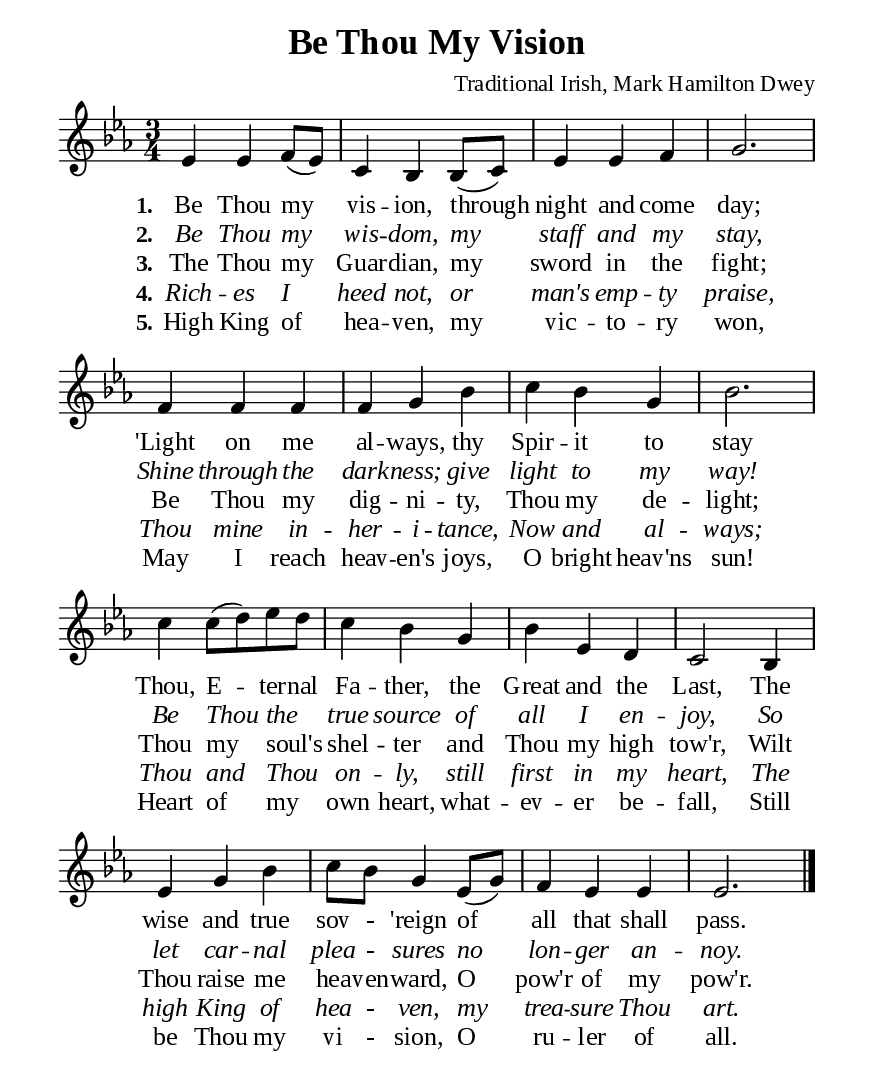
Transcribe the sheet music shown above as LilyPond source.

%%%%%%%%%%%%%%%%%%%%%%%%%%%%%
% CONTENTS OF THIS DOCUMENT
% 1. Common settings
% 2. Verse music
% 3. Verse lyrics
% 4. Layout
%%%%%%%%%%%%%%%%%%%%%%%%%%%%%

%%%%%%%%%%%%%%%%%%%%%%%%%%%%%
% 1. Common settings
%%%%%%%%%%%%%%%%%%%%%%%%%%%%%
\version "2.18.2"

\header {
  title = "Be Thou My Vision"
  composer = "Traditional Irish, Mark Hamilton Dwey"
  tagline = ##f
}

global= {
  \key ees \major
  \time 3/4
  \override Score.BarNumber.break-visibility = ##(#f #f #f)
}

\paper {
  #(set-paper-size "a5")
  top-margin = 3.2\mm
  bottom-marign = 10\mm
  left-margin = 10\mm
  right-margin = 10\mm
  indent = #0
  #(define fonts
	 (make-pango-font-tree "Liberation Serif"
	 		       "Liberation Serif"
			       "Liberation Serif"
			       (/ 20 20)))
  system-system-spacing = #'((basic-distance . 3) (padding . 3))
}

printItalic = \with {
  \override LyricText.font-shape = #'italic
}

%%%%%%%%%%%%%%%%%%%%%%%%%%%%%
% 2. Verse music
%%%%%%%%%%%%%%%%%%%%%%%%%%%%%
musicVerseSoprano = \relative c' {
  %{	01	%} ees4 ees f8 (ees) |
  %{	02	%} c4 bes bes8 (c) |
  %{	03	%} ees4 ees f |
  %{	04	%} g2. |
  %{	05	%} f4 f f |
  %{	06	%} f g bes |
  %{	07	%} c bes g |
  %{	08	%} bes2. |
  %{	09	%} c4 c8 (d) ees d |
  %{	10	%} c4 bes g |
  %{	11	%} bes ees, d |
  %{	12	%} c2 bes4 |
  %{	13	%} ees g bes |
  %{	14	%} c8 bes g4 ees8 (g) |
  %{	15	%} f4 ees ees |
  %{	16	%} ees2. \bar "|."
}

%%%%%%%%%%%%%%%%%%%%%%%%%%%%%
% 3. Verse lyrics
%%%%%%%%%%%%%%%%%%%%%%%%%%%%%
verseOne = \lyricmode {
  \set stanza = #"1."
  Be Thou my vis -- ion, through night and come day;
  'Light on me al -- ways, thy Spir -- it to stay
  Thou, E -- ter -- nal Fa -- ther, the Great and the Last,
  The wise and true sov - 'reign of all that shall pass.
}

verseTwo = \lyricmode {
  \set stanza = #"2."
  Be Thou my wis -- dom, my staff and my stay,
  Shine through the dark -- ness; give light to my way!
  Be Thou the _ true source of all I en -- joy,
  So let car -- nal plea - sures no lon -- ger an -- noy.
}

verseThree = \lyricmode {
  \set stanza = #"3."
  The Thou my Guar -- dian, my sword in the fight;
  Be Thou my dig -- ni -- ty, Thou my de -- light;
  Thou my soul's _ shel -- ter and Thou my high tow'r,
  Wilt Thou raise me hea -- ven -- ward, O pow'r of my pow'r.
}

verseFour = \lyricmode {
  \set stanza = #"4."
  Rich -- es I heed not, or man's emp -- ty praise,
  Thou mine in -- her -- i -- tance,
  Now and al -- ways;
  Thou and Thou _ on -- ly, still first in my heart,
  The high King of hea - ven, my trea -- sure Thou art.
}

verseFive = \lyricmode {
  \set stanza = #"5."
  High King of hea -- ven, my vic -- to -- ry won,
  May I reach heav -- en's joys, O bright heav'ns sun!
  Heart of my _ own heart, what -- ev -- er be -- fall,
  Still be Thou my vi - sion, O ru -- ler of all.
}

%%%%%%%%%%%%%%%%%%%%%%%%%%%%%
% 4. Layout
%%%%%%%%%%%%%%%%%%%%%%%%%%%%%
\score {
    \new ChoirStaff <<
      \new Staff <<
        \clef "treble"
        \new Voice = "sopranos" { \global   \musicVerseSoprano }
      >>
      \new Lyrics \lyricsto sopranos \verseOne
      \new Lyrics \printItalic \lyricsto sopranos \verseTwo
      \new Lyrics \lyricsto sopranos \verseThree
      \new Lyrics \printItalic \lyricsto sopranos \verseFour
      \new Lyrics \lyricsto sopranos \verseFive
    >>
}
